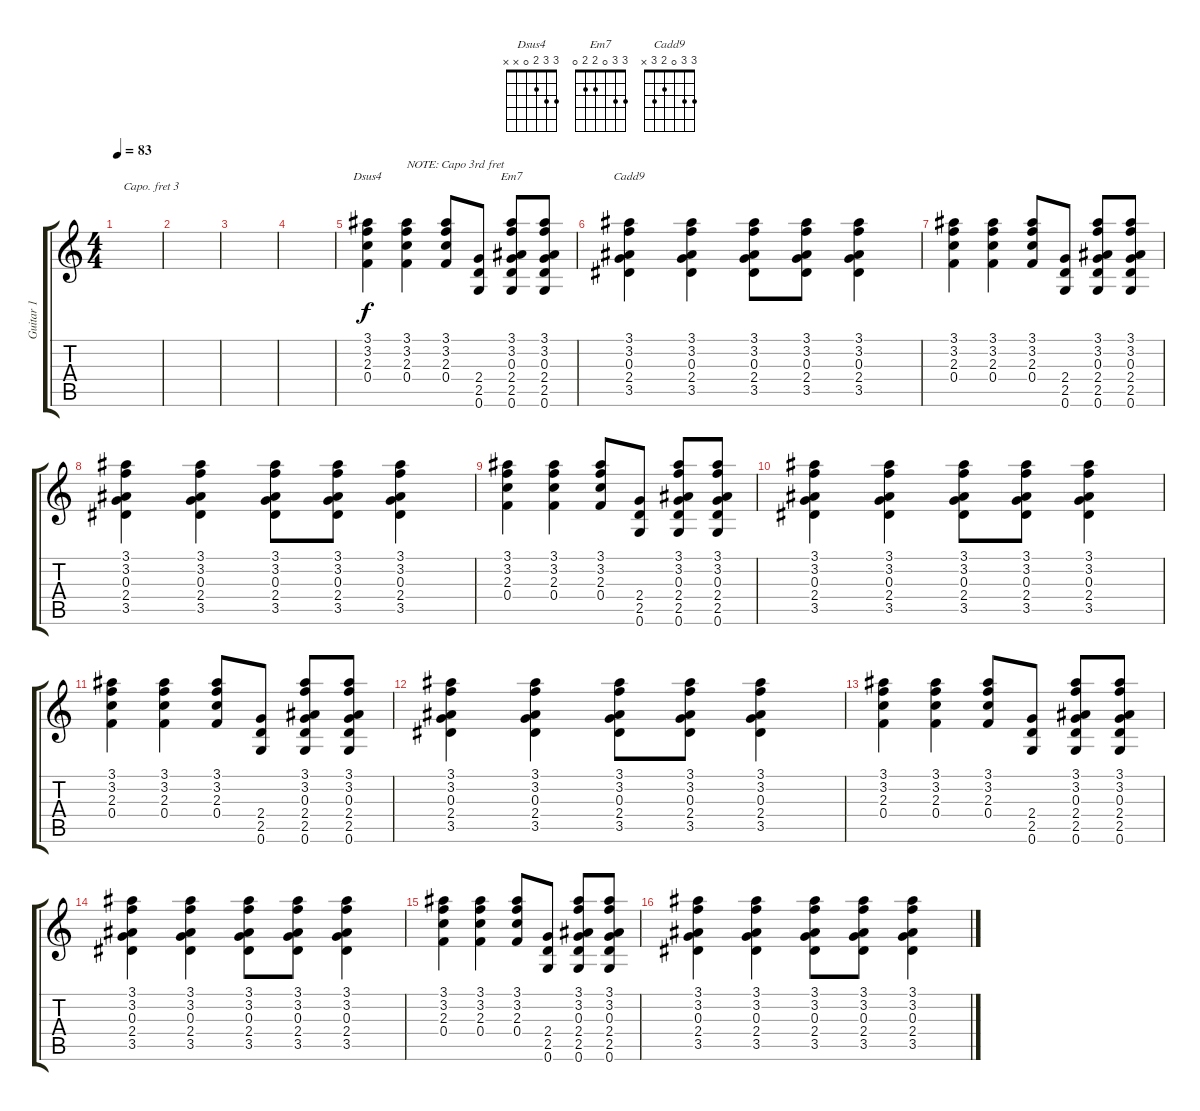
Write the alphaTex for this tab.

\track ("Guitar 1" "Guitar 1") {instrument acousticguitarnylon}
\staff {score tabs}
\capo 3
\tuning (E4 B3 G3 D3 A2 E2) {hide}
\chord ("Dsus4" 3 3 2 0 x x)
\chord ("Em7" 3 3 0 2 2 0)
\chord ("Cadd9" 3 3 0 2 3 x)
\ts (4 4)
\tempo 83
\clef g2
\ks c
|
|
|
|
(3.1 3.2 2.3 0.4).4{ch "Dsus4"} (3.1 3.2 2.3 0.4).4{txt "NOTE: Capo 3rd fret"} (3.1 3.2 2.3 0.4).8 (2.4 2.5 0.6).8 (3.1 3.2 0.3 2.4 2.5 0.6).8{ch "Em7"} (3.1 3.2 0.3 2.4 2.5 0.6).8 |
(3.1 3.2 0.3 2.4 3.5).4{ch "Cadd9"} (3.1 3.2 0.3 2.4 3.5).4 (3.1 3.2 0.3 2.4 3.5).8 (3.1 3.2 0.3 2.4 3.5).8 (3.1 3.2 0.3 2.4 3.5).4 |
(3.1 3.2 2.3 0.4).4 (3.1 3.2 2.3 0.4).4 (3.1 3.2 2.3 0.4).8 (2.4 2.5 0.6).8 (3.1 3.2 0.3 2.4 2.5 0.6).8 (3.1 3.2 0.3 2.4 2.5 0.6).8 |
(3.1 3.2 0.3 2.4 3.5).4 (3.1 3.2 0.3 2.4 3.5).4 (3.1 3.2 0.3 2.4 3.5).8 (3.1 3.2 0.3 2.4 3.5).8 (3.1 3.2 0.3 2.4 3.5).4 |
(3.1 3.2 2.3 0.4).4 (3.1 3.2 2.3 0.4).4 (3.1 3.2 2.3 0.4).8 (2.4 2.5 0.6).8 (3.1 3.2 0.3 2.4 2.5 0.6).8 (3.1 3.2 0.3 2.4 2.5 0.6).8 |
(3.1 3.2 0.3 2.4 3.5).4 (3.1 3.2 0.3 2.4 3.5).4 (3.1 3.2 0.3 2.4 3.5).8 (3.1 3.2 0.3 2.4 3.5).8 (3.1 3.2 0.3 2.4 3.5).4 |
(3.1 3.2 2.3 0.4).4 (3.1 3.2 2.3 0.4).4 (3.1 3.2 2.3 0.4).8 (2.4 2.5 0.6).8 (3.1 3.2 0.3 2.4 2.5 0.6).8 (3.1 3.2 0.3 2.4 2.5 0.6).8 |
(3.1 3.2 0.3 2.4 3.5).4 (3.1 3.2 0.3 2.4 3.5).4 (3.1 3.2 0.3 2.4 3.5).8 (3.1 3.2 0.3 2.4 3.5).8 (3.1 3.2 0.3 2.4 3.5).4 |
(3.1 3.2 2.3 0.4).4 (3.1 3.2 2.3 0.4).4 (3.1 3.2 2.3 0.4).8 (2.4 2.5 0.6).8 (3.1 3.2 0.3 2.4 2.5 0.6).8 (3.1 3.2 0.3 2.4 2.5 0.6).8 |
(3.1 3.2 0.3 2.4 3.5).4 (3.1 3.2 0.3 2.4 3.5).4 (3.1 3.2 0.3 2.4 3.5).8 (3.1 3.2 0.3 2.4 3.5).8 (3.1 3.2 0.3 2.4 3.5).4 |
(3.1 3.2 2.3 0.4).4 (3.1 3.2 2.3 0.4).4 (3.1 3.2 2.3 0.4).8 (2.4 2.5 0.6).8 (3.1 3.2 0.3 2.4 2.5 0.6).8 (3.1 3.2 0.3 2.4 2.5 0.6).8 |
(3.1 3.2 0.3 2.4 3.5).4 (3.1 3.2 0.3 2.4 3.5).4 (3.1 3.2 0.3 2.4 3.5).8 (3.1 3.2 0.3 2.4 3.5).8 (3.1 3.2 0.3 2.4 3.5).4
